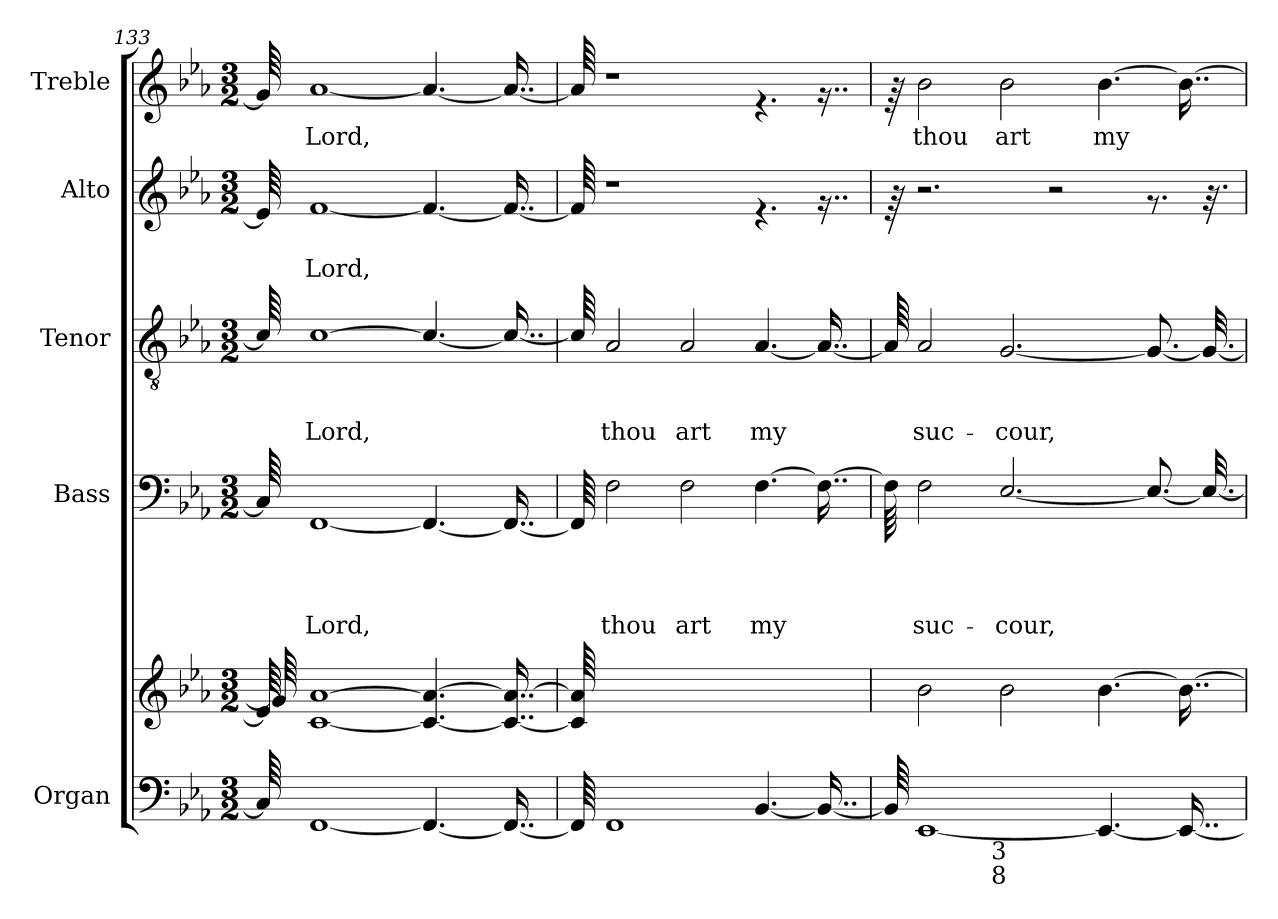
**kern	**kern	**kern	**text	**text	**text	**text	**kern	**text	**text	**text	**kern	**text	**text	**kern	**text
*part5	*part5	*part4	*part4	*part4	*part4	*part4	*part3	*part3	*part3	*part3	*part2	*part2	*part2	*part1	*part1
*staff6	*staff5	*staff4	*staff4	*staff4	*staff4	*staff4	*staff3	*staff3	*staff3	*staff3	*staff2	*staff2	*staff2	*staff1	*staff1
*I"Organ	*	*I"Bass	*	*	*	*	*I"Tenor	*	*	*	*I"Alto	*	*	*I"Treble	*
*	*	*I'B	*	*	*	*	*I'T	*	*	*	*I'A	*	*	*I'Tr	*
*clefF4	*clefG2	*clefF4	*	*	*	*	*clefGv2	*	*	*	*clefG2	*	*	*clefG2	*
*k[b-e-a-]	*k[b-e-a-]	*k[b-e-a-]	*	*	*	*	*k[b-e-a-]	*	*	*	*k[b-e-a-]	*	*	*k[b-e-a-]	*
*E-:	*E-:	*E-:	*	*	*	*	*E-:	*	*	*	*E-:	*	*	*E-:	*
*M3/2	*M3/2	*M3/2	*	*	*	*	*M3/2	*	*	*	*M3/2	*	*	*M3/2	*
=133	=133	=133	=133	=133	=133	=133	=133	=133	=133	=133	=133	=133	=133	=133	=133
*	*^	*	*	*	*	*	*	*	*	*	*	*	*	*	*
64C/]	64e/]	64g/]	64C/]	.	.	.	.	64c/]	.	.	.	64e/]	.	.	64g/]	.
!	!	!	!	!	!	!	!LO:LY:b	!	!	!	!LO:LY:b	!	!	!LO:LY:b	!	!LO:LY:b
[<1FF	[<1c [<1a-	1ryy	[<1FF	.	.	.	Lord,	[<1c	.	.	Lord,	[<1f	.	Lord,	[<1a-	Lord,
4.FF/_	4.c/_ 4.a-/_	4ryy	4.FF/_	.	.	.	.	4.c/_	.	.	.	4.f/_	.	.	4.a-/_	.
.	.	8...ryy	.	.	.	.	.	.	.	.	.	.	.	.	.	.
16..FF/_	16..c/_ 16..a-/_	.	16..FF/_	.	.	.	.	16..c/_	.	.	.	16..f/_	.	.	16..a-/_	.
*	*v	*v	*	*	*	*	*	*	*	*	*	*	*	*	*	*
=134	=134	=134	=134	=134	=134	=134	=134	=134	=134	=134	=134	=134	=134	=134	=134
64FF/]	64c/] 64a-/]	64FF/]	.	.	.	.	64c/]	.	.	.	64f/]	.	.	64a-/]	.
!	!	!	!	!	!	!LO:LY:b	!	!	!	!LO:LY:b	!	!	!	!	!
1FF	1ryy	2F\	.	.	.	thou	2A-/	.	.	thou	1r	.	.	1r	.
!	!	!	!	!	!	!LO:LY:b	!	!	!	!LO:LY:b	!	!	!	!	!
.	.	2F\	.	.	.	art	2A-/	.	.	art	.	.	.	.	.
!	!	!	!	!	!	!LO:LY:b	!	!	!	!LO:LY:b	!	!	!	!	!
[<4.BB-/	64%31ryy	[>4.F\	.	.	.	my	[<4.A-/	.	.	my	4.rf	.	.	4.rf	.
16..BB-/_	.	16..F\_	.	.	.	.	16..A-/_	.	.	.	16..rf	.	.	16..rf	.
!!LO:PB:g=z
=135	=135	=135	=135	=135	=135	=135	=135	=135	=135	=135	=135	=135	=135	=135	=135
*^	*	*	*	*	*	*	*	*	*	*	*	*	*	*	*
64BB-/]	2ryy	64ryy	64F\]	.	.	.	.	64A-/]	.	.	.	64rf	.	.	64rf	.
!	!	!	!	!	!	!	!LO:LY:b	!	!	!	!LO:LY:b	!	!	!	!	!LO:LY:b
[<1EE-<	.	2b-\	2F\	.	.	.	suc-	2A-/	.	.	suc-	2.r	.	.	2b-\	thou
!	!LO:TX:b:t=3	!	!	!	!	!	!	!	!	!	!	!	!	!	!	!
!	!LO:TX:b:t=8	!	!	!	!	!	!	!	!	!	!	!	!	!	!	!
.	1ryy	.	.	.	.	.	.	.	.	.	.	.	.	.	.	.
!	!	!	!	!	!	!	!LO:LY:b	!	!	!	!LO:LY:b	!	!	!	!	!LO:LY:b
.	.	2b-\	[<2.E-/	.	.	.	-cour,	[<2.G/	.	.	-cour,	.	.	.	2b-\	art
.	.	.	.	.	.	.	.	.	.	.	.	2r	.	.	.	.
!	!	!	!	!	!	!	!	!	!	!	!	!	!	!	!	!LO:LY:b
4.EE-/_	.	[>4.b-\	.	.	.	.	.	.	.	.	.	.	.	.	[>4.b-\	my
.	.	.	8.E-/_	.	.	.	.	8.G/_	.	.	.	8.rf	.	.	.	.
16..EE-/_	.	16..b-\_	.	.	.	.	.	.	.	.	.	.	.	.	16..b-\_	.
.	.	.	32.E-/_	.	.	.	.	32.G/_	.	.	.	32.rf	.	.	.	.
*v	*v	*	*	*	*	*	*	*	*	*	*	*	*	*	*	*
=	=	=	=	=	=	=	=	=	=	=	=	=	=	=	=
*-	*-	*-	*-	*-	*-	*-	*-	*-	*-	*-	*-	*-	*-	*-	*-
